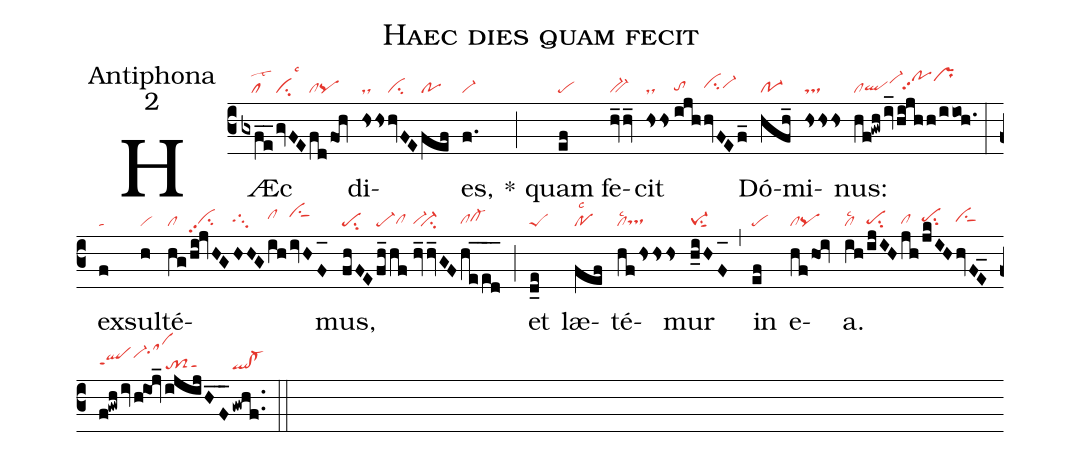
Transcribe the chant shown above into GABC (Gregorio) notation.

name:Haec dies quam fecit;
office-part:Antiphona;
mode:2;
nabc-lines:1;
%%
(c3)
HÆc(gxfe__/|///cllst2|gvFE/|cilsc3|fd/fOh|clpq) di(hshs|ds|hvFE/|ci|fef|po)es,(f.|vi-) *(;)
quam(ef|pe) fe(hv_hv_|bv-)cit(hshs//|ds|ijh|tohg|hvFEf_|cihhvi-hh) Dó(hfh_|po-1)mi(hshshs|ts)nus:(hf!gwh/iv_hi@jhh/iio!h.|clqlhgvi-hjpohkpp2prhk) (:)
ex(f|ta)sul(h|vi)té(hg/|cl|hi!jvHG/|vihgpp2su2|HHG|tg1hh|ih/|clhi|ivHF_|vihjsu1sut1)mus,(fhFE/|pesu2|fh_hf//|pe-clhg|hv_hv_GF/|vi-hg``ci-|he_1e_1d_1|clhgcl-hh) (;)
et(d_e|peS) læ(fef|polsc2)té(hf/hshshs|cllsc2tshg)mur(h_iHF_|pe-1su1sut1) (,)
in(ef|pe) e(hf/hOi|clpq)a.(ih/|cllsc2|ijIH|pehgsu2|jh/|clhg|jkIH/|pehhsu2|hvFE_//|vihhsu1sut1|f!gwhiv/hiOj_/|qlhhppt1vi-hksahm|ijijHF__|to!clSsut1|gwhf..|ql!cl-) (::)
